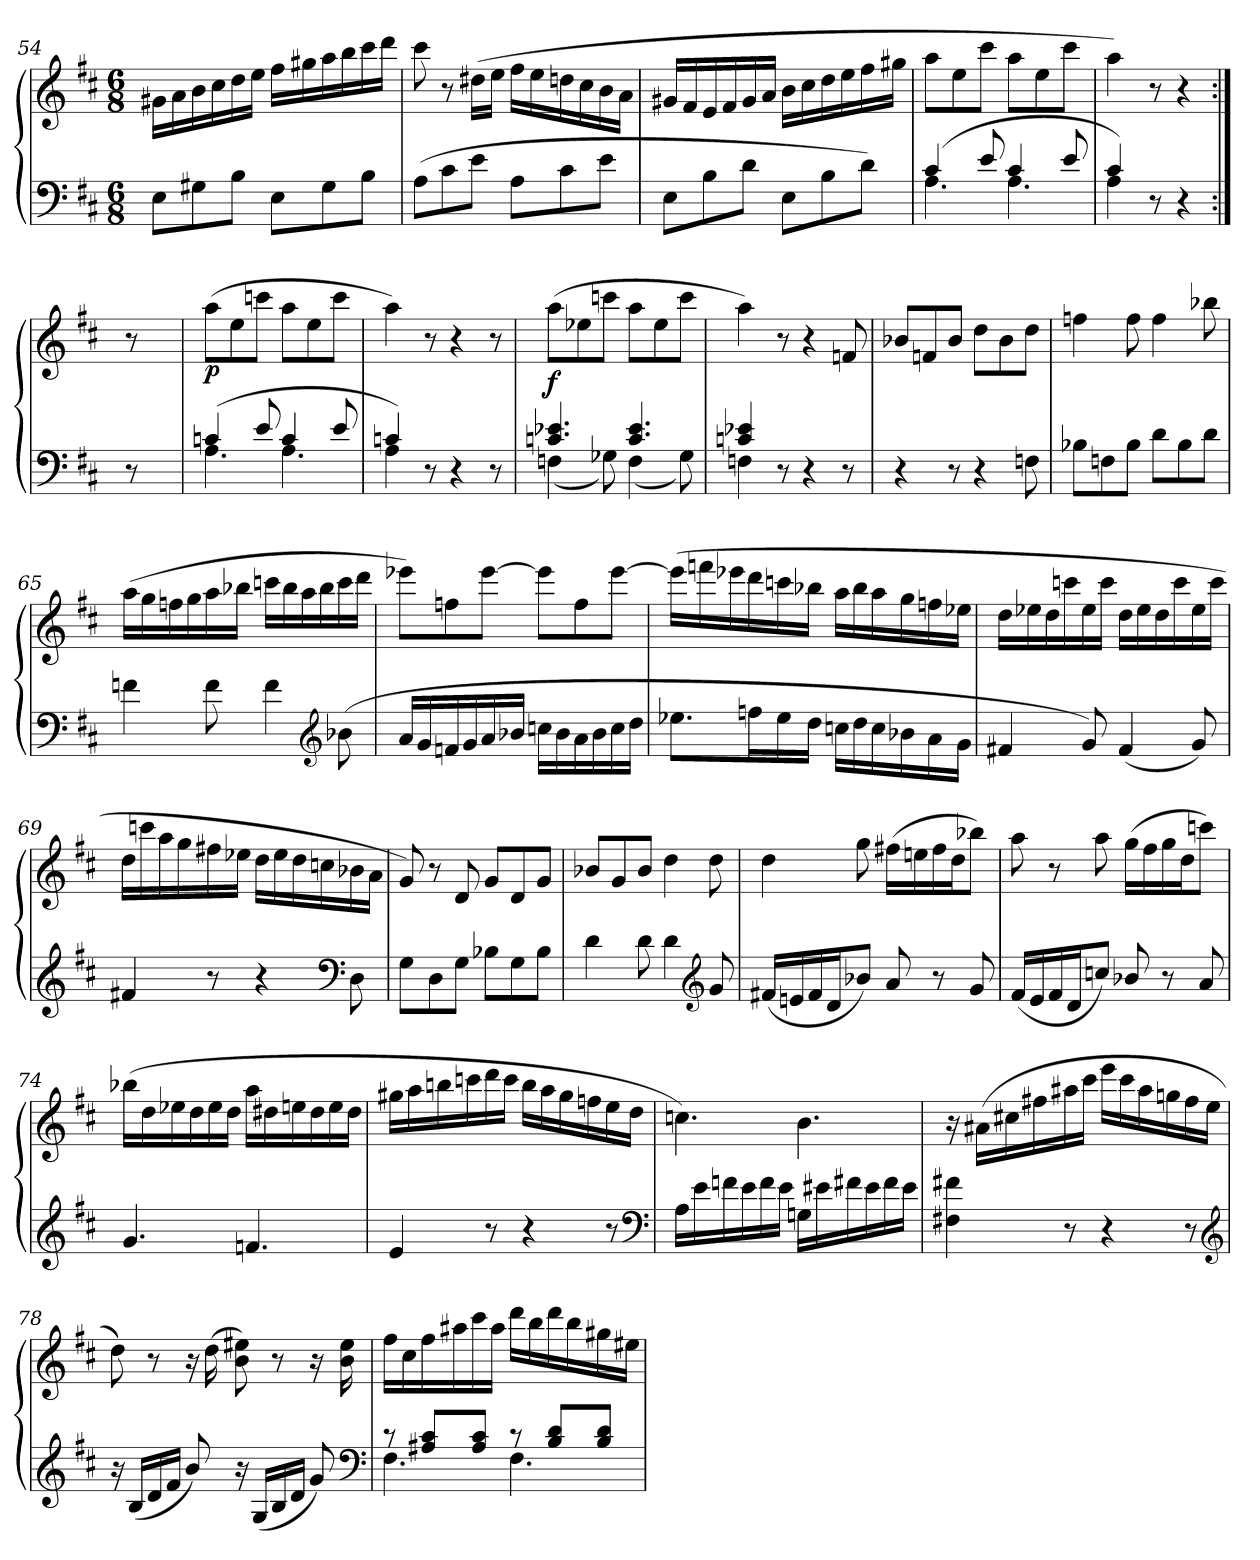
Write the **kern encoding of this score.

**kern	**kern	**dynam
*part1	*part1	*part1
*staff2	*staff1	*staff1/2
*clefF4	*clefG2	*
*k[f#c#]	*k[f#c#]	*
*D:	*D:	*
*M6/8	*M6/8	*
=54	=54	=54
8EL	16g#XLL	.
.	16a	.
8G#X	16b	.
.	16cc#	.
8BJ	16dd	.
.	16eeJJ	.
8EL	16ff#LL	.
.	16gg#X	.
8G#	16aa	.
.	16bb	.
8BJ	16ccc#	.
.	16dddJJ	.
=55	=55	=55
(8AL	8ccc#	.
8c#	8r	.
8eJ	(16dd#XLL	.
.	16eeJJ	.
8AL	16ff#LL	.
.	16ee	.
8c#	16ddn	.
.	16cc#	.
8eJ	16b	.
.	16aJJ	.
=56	=56	=56
8EL	16g#XLL	.
.	16f#	.
8B	16e	.
.	16f#	.
8dJ	16g#	.
.	16aJJ	.
8EL	16bLL	.
.	16cc#	.
8B	16dd	.
.	16ee	.
8dJ)	16ff#	.
.	16gg#XJJ	.
=57	=57	=57
*^	*	*
(4c#	4.A	8aaL	.
.	.	8ee	.
8e	.	8ccc#J	.
4c#	4.A	8aaL	.
.	.	8ee	.
8e	.	8ccc#J	.
=58	=58	=58	=58
4c#)	4A	4aa)	.
8r	8ryy	8r	.
4r	4ryy	4r	.
*v	*v	*	*
=:|!	=:|!	=:|!
8r	8r	.
=59	=59	=59
*^	*	*
(4cn	4.A	(8aaL	p
.	.	8ee	.
8e	.	8cccnJ	.
4c	4.A	8aaL	.
.	.	8ee	.
8e	.	8cccJ	.
=60	=60	=60	=60
4cn)	4A	4aa)	.
8r	8ryy	8r	.
4r	4ryy	4r	.
8r	8ryy	8r	.
=61	=61	=61	=61
4.cn 4.e-X	(4Fn	(8aaL	f
.	.	8ee-X	.
.	8G-X)	8cccnJ	.
4.c 4.e-	(4F	8aaL	.
.	.	8ee-	.
.	8G-)	8cccJ	.
=62	=62	=62	=62
4cn 4e-X	4Fn	4aa)	.
8r	8ryy	8r	.
4r	4ryy	4r	.
8r	8ryy	8fn	.
*v	*v	*	*
=63	=63	=63
4r	8b-XL	.
.	8fn	.
8r	8b-J	.
4r	8ddL	.
.	8b-	.
8Fn	8ddJ	.
=64	=64	=64
8B-XL	4ffn	.
8Fn	.	.
8B-J	8ff	.
8dL	4ff	.
8B-	.	.
8dJ	8bb-X	.
=65	=65	=65
4fn	(16aaLL	.
.	16gg	.
.	16ffn	.
.	16gg	.
8f	16aa	.
.	16bb-XJJ	.
4f	16cccnLL	.
.	16bb-	.
.	16aa	.
.	16bb-	.
*clefG2	*	*
(8b-X	16ccc	.
.	16dddJJ	.
=66	=66	=66
16aLL	8eee-XL)	.
16g	.	.
16fn	8ffn	.
16g	.	.
16a	[8eee-J	.
16b-XJJ	.	.
16ccnLL	8eee-L]	.
16b-	.	.
16a	8ff	.
16b-	.	.
16cc	[8eee-J	.
16ddJJ	.	.
=67	=67	=67
8.ee-XL	(16eee-LL]	.
.	16fffn	.
.	16eee-X	.
16ffnL	16ddd	.
16ee-	16cccn	.
16ddJJ	16bb-XJJ	.
16ccnLL	16aaLL	.
16dd	16bb-	.
16cc	16aa	.
16b-X	16gg	.
16a	16ffn	.
16gJJ	16ee-XJJ	.
=68	=68	=68
4f#X	16ddLL	.
.	16ee-X	.
.	16dd	.
.	16cccn	.
8g)	16ee-	.
.	16cccJJ	.
(4f#	16ddLL	.
.	16ee-	.
.	16dd	.
.	16ccc	.
8g)	16ee-	.
.	16cccJJ	.
=69	=69	=69
4f#X	16ddLL	.
.	16cccn	.
.	16aa	.
.	16gg	.
8r	16ff#X	.
.	16ee-XJJ	.
4r	16ddLL	.
.	16ee-	.
.	16dd	.
.	16ccn	.
*clefF4	*	*
8D	16b-X	.
.	16aJJ	.
=70	=70	=70
8GL	8g)	.
8D	8r	.
8GJ	8d	.
8B-XL	8gL	.
8G	8d	.
8B-J	8gJ	.
=71	=71	=71
4d	8b-XL	.
.	8g	.
8d	8b-J	.
4d	4dd	.
*clefG2	*	*
8g	8dd	.
=72	=72	=72
(16f#XLL	4dd	.
16en	.	.
16f#	.	.
16dJ	.	.
8b-XJ)	8gg	.
8a	(16ff#XLL	.
.	16een	.
8r	16ff#	.
.	16ddJ	.
8g	8bb-XJ)	.
=73	=73	=73
(16f#LL	8aa	.
16e	.	.
16f#	8r	.
16dJ	.	.
8ccnJ)	8aa	.
8b-X/	(16ggLL	.
.	16ff#	.
8r	16gg	.
.	16ddJ	.
8a	8cccnJ)	.
=74	=74	=74
4.g	(16bb-XLL	.
.	16dd	.
.	16ee-X	.
.	16dd	.
.	16ee-	.
.	16ddJJ	.
4.fn	16aaLL	.
.	16dd#X	.
.	16een	.
.	16dd#	.
.	16ee	.
.	16dd#JJ	.
=75	=75	=75
4e	16gg#XLL	.
.	16aa	.
.	16bbn	.
.	16cccn	.
8r	16ddd	.
.	16cccJJ	.
4r	16bbLL	.
.	16aa	.
.	16gg#	.
.	16ffn	.
8r	16ee	.
.	16ddJJ	.
*clefF4	*	*
=76	=76	=76
16ALL	4.ccn)	.
16e	.	.
16fn	.	.
16e	.	.
16f	.	.
16eJJ	.	.
16GnLL	4.b	.
16e#X	.	.
16f#X	.	.
16e#	.	.
16f#	.	.
16e#JJ	.	.
=77	=77	=77
4F#X 4f#X	16r	.
.	(16a#XLL	.
.	16cc#X	.
.	16ff#X	.
8r	16aa#X	.
.	16ccc#JJ	.
4r	16eeeLL	.
.	16ccc#	.
.	16aa#	.
.	16ggn	.
8r	16ff#	.
.	16eeJJ	.
*clefG2	*	*
=78	=78	=78
16r	8dd)	.
(16BLL	.	.
16d	8r	.
16f#JJ	.	.
8b/)	16r	.
.	(16dd	.
16r	8b 8ee#X)	.
(16GLL	.	.
16B	8r	.
16dJJ	.	.
8g)	16r	.
.	16b 16ee#	.
*clefF4	*	*
=79	=79	=79
*^	*	*
8r	4.F#	16ff#LL	.
.	.	16cc#	.
8A#X 8c#L	.	16ff#	.
.	.	16aa#X	.
8A# 8c#J	.	16ccc#	.
.	.	16aa#JJ	.
8r	4.F#	16dddLL	.
.	.	16bb	.
8B 8dL	.	16ddd	.
.	.	16bb	.
8B 8dJ	.	16gg#X	.
.	.	16ee#XJJ	.
*v	*v	*	*
=	=	=
*-	*-	*-
